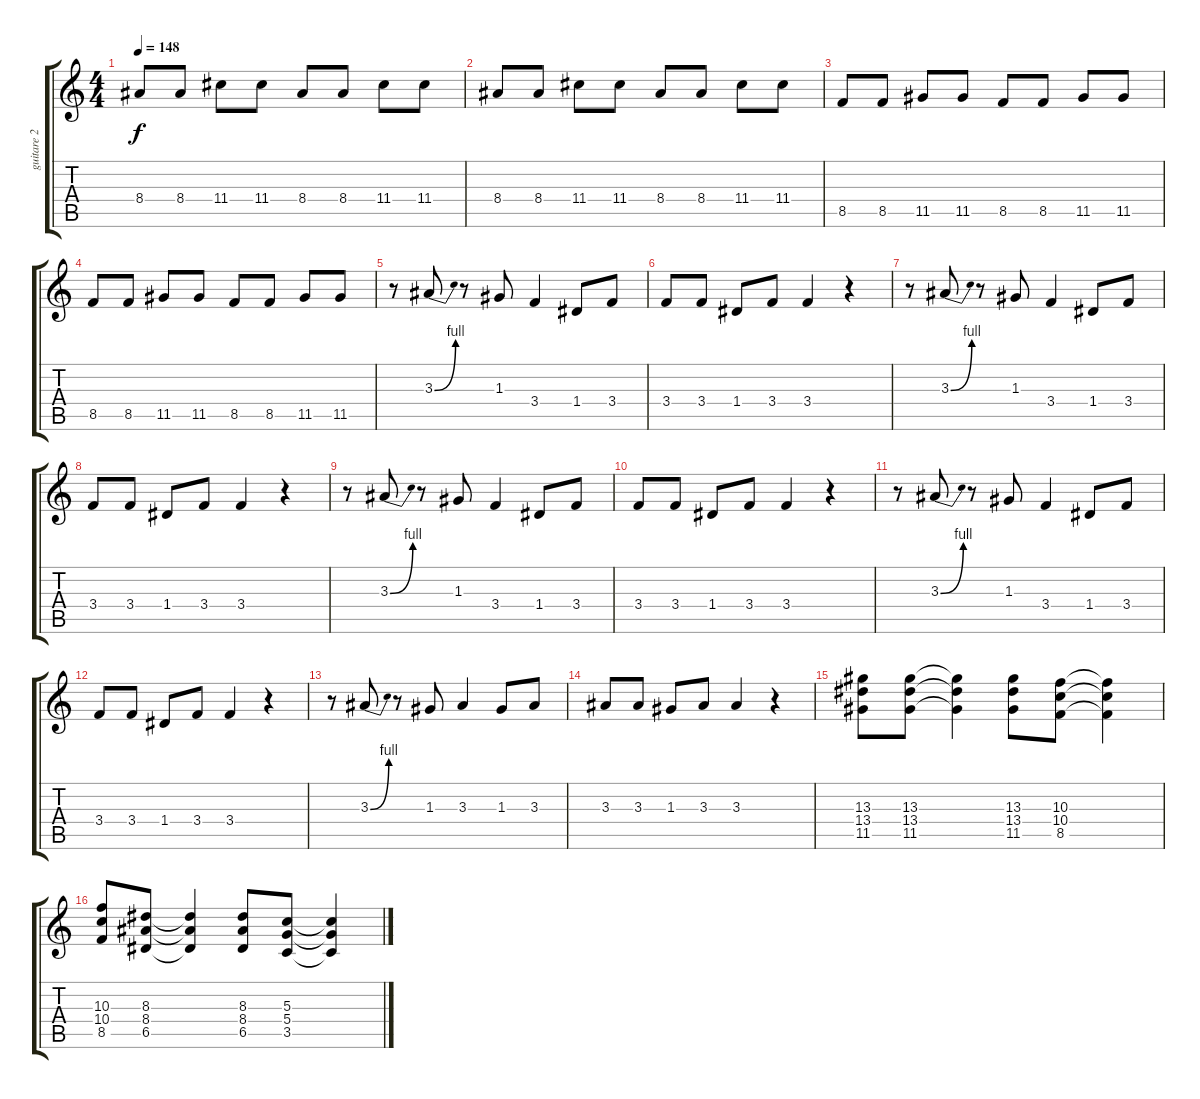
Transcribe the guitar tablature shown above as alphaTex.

\track ("guitare 2" "guitare 2") {instrument distortionguitar}
\staff {score tabs}
\tuning (E4 B3 G3 D3 A2 E2) {hide}
\ts (4 4)
\tempo 148
\clef g2
\ks c
8.4.8{dy f} 8.4.8 11.4.8 11.4.8 8.4.8 8.4.8 11.4.8 11.4.8 |
8.4.8 8.4.8 11.4.8 11.4.8 8.4.8 8.4.8 11.4.8 11.4.8 |
8.5.8 8.5.8 11.5.8 11.5.8 8.5.8 8.5.8 11.5.8 11.5.8 |
8.5.8 8.5.8 11.5.8 11.5.8 8.5.8 8.5.8 11.5.8 11.5.8 |
r.8{instrument distortionguitar} 3.3{be (bend 0 0 60 4)}.8 r.8 1.3.8 3.4.4 1.4.8 3.4.8 |
3.4.8 3.4.8 1.4.8 3.4.8 3.4.4 r.4 |
r.8 3.3{be (bend 0 0 60 4)}.8 r.8 1.3.8 3.4.4 1.4.8 3.4.8 |
3.4.8 3.4.8 1.4.8 3.4.8 3.4.4 r.4 |
r.8 3.3{be (bend 0 0 60 4)}.8 r.8 1.3.8 3.4.4 1.4.8 3.4.8 |
3.4.8 3.4.8 1.4.8 3.4.8 3.4.4 r.4 |
r.8 3.3{be (bend 0 0 60 4)}.8 r.8 1.3.8 3.4.4 1.4.8 3.4.8 |
3.4.8 3.4.8 1.4.8 3.4.8 3.4.4 r.4 |
r.8 3.3{be (bend 0 0 60 4)}.8 r.8 1.3.8 3.3.4 1.3.8 3.3.8 |
3.3.8 3.3.8 1.3.8 3.3.8 3.3.4 r.4 |
(13.3 13.4 11.5).8 (13.3 13.4 11.5).8 (13.3{t} 13.4{t} 11.5{t}).4 (13.3 13.4 11.5).8 (10.3 10.4 8.5).8 (10.3{t} 10.4{t} 8.5{t}).4 |
(10.3 10.4 8.5).8 (8.3 8.4 6.5).8 (8.3{t} 8.4{t} 6.5{t}).4 (8.3 8.4 6.5).8 (5.3 5.4 3.5).8 (5.3{t} 5.4{t} 3.5{t}).4
